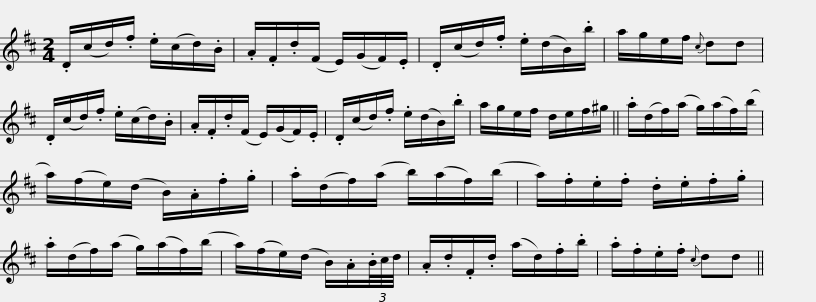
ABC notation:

X:1
L:1/8
M:2/4
I:linebreak $
K:D
V:1 treble
V:1
 .D/(c/d/).f/ .e/(c/d/).B/ | .A/.F/.d/(F/ E/)(G/F/).E/ | .D/(c/d/).f/ .e/(d/B/).b/ | a/g/e/f/{c} dd | .D/(c/d/).f/ .e/(c/d/).B/ | %5
 .A/.F/.d/(F/ E/)(G/F/).E/ |$ .D/(c/d/).f/ .e/(d/B/).b/ | a/g/e/f/ d/e/f/^g/ || .a/(d/f/)(a/ g/)(a/f/)(b/ | a/)(f/e/)(d/ B/).A/.f/.g/ | %10
 .a/(d/f/)(a/ b/)(a/f/)(b/ |$ a/).f/.e/.f/ .d/.e/.f/.g/ | .a/(d/f/)(a/ g/)(a/f/)(b/ | a/)(f/e/)(d/ B/).A/(3.B/4c/4d/4 | .A/.d/.F/.d/ (a/d/).f/.b/ | %15
 .a/.f/.e/.f/{c} dd || %16
